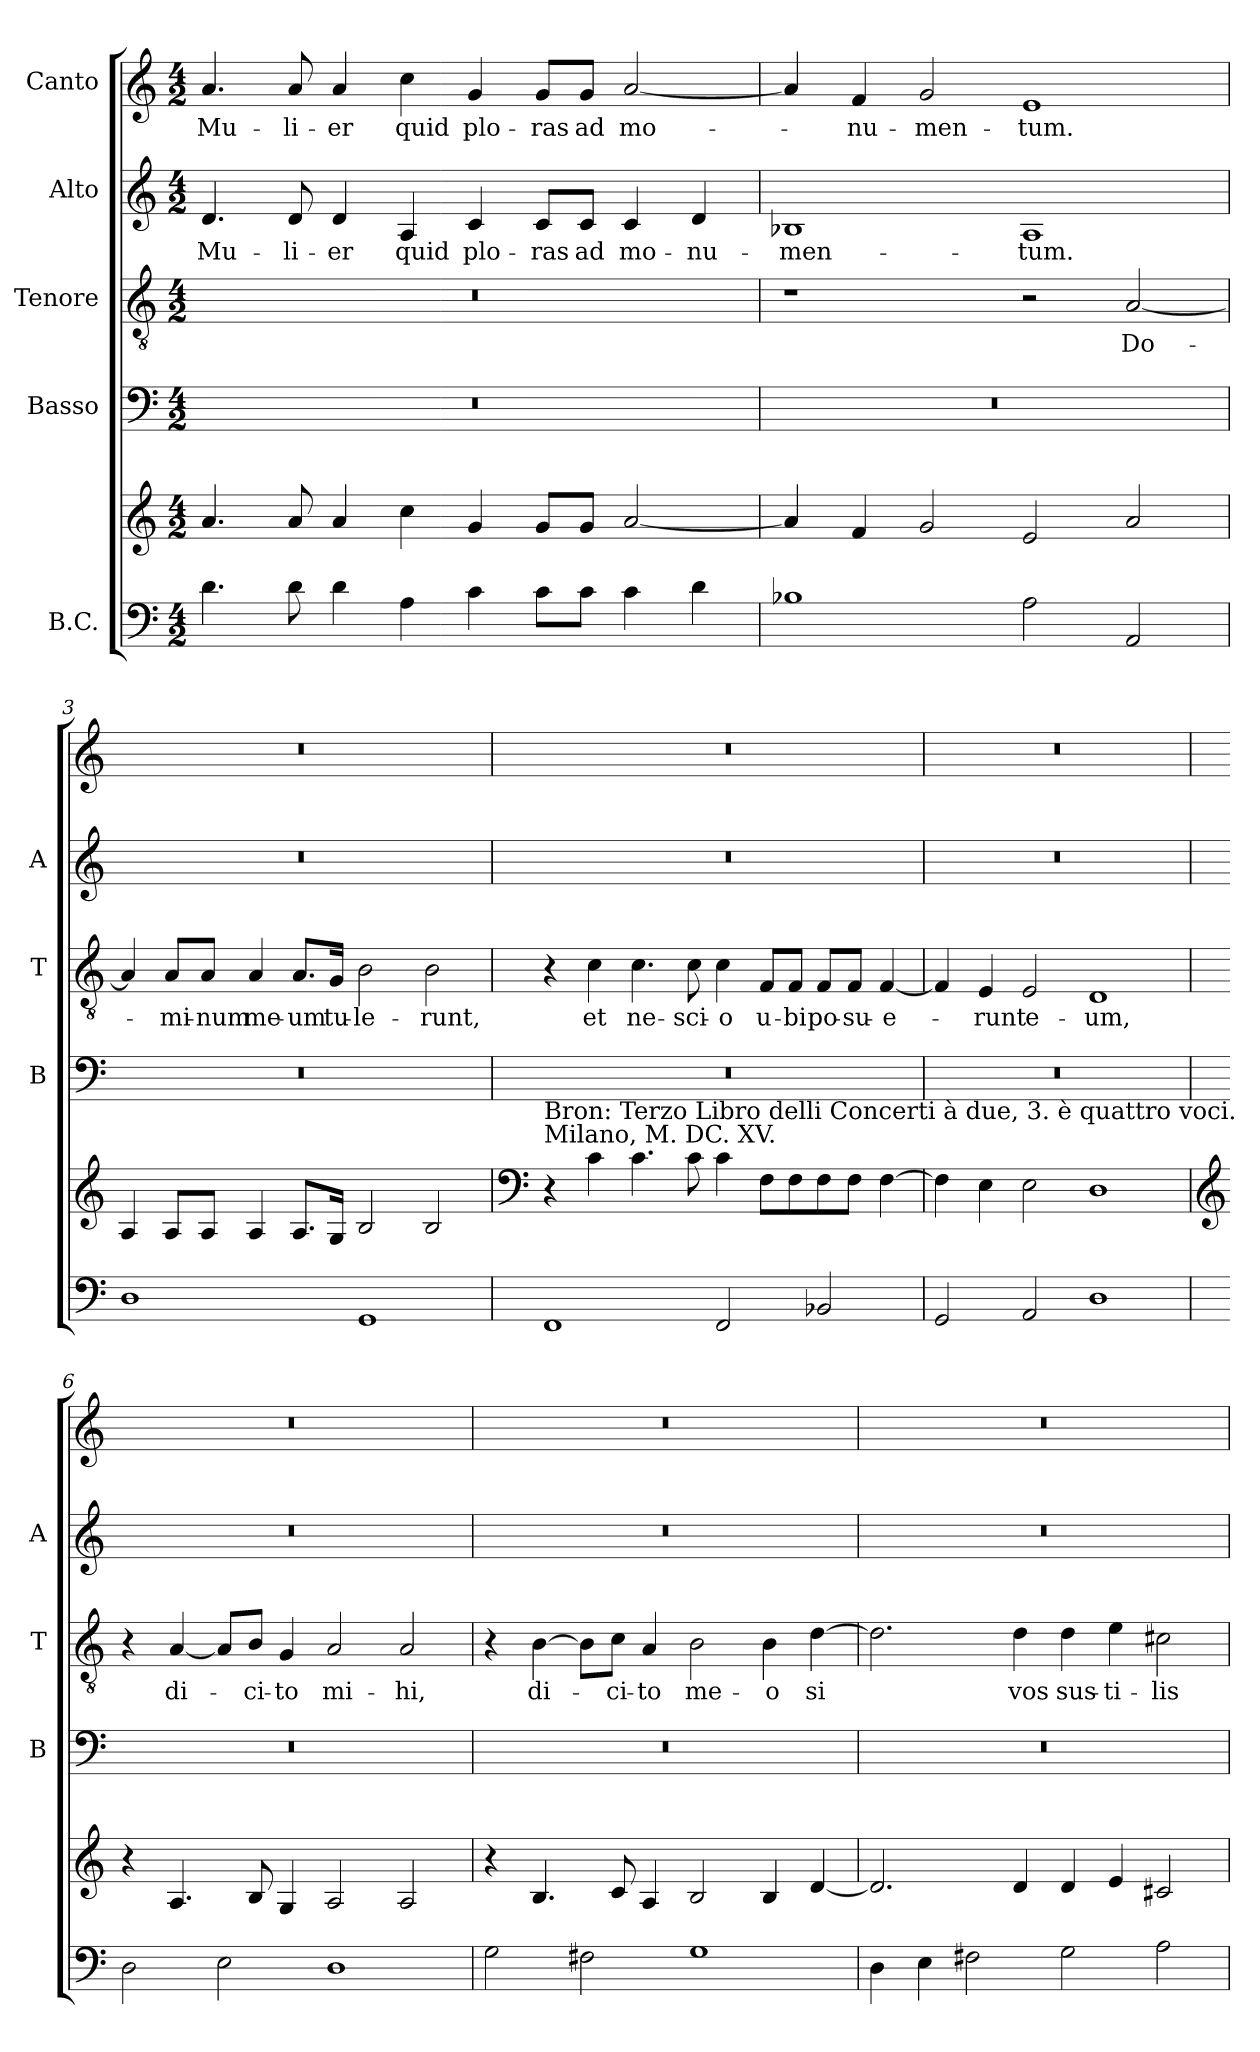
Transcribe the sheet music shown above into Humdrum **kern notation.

**kern	**kern	**kern	**kern	**text	**kern	**text	**kern	**text
*part5	*part5	*part4	*part3	*part3	*part2	*part2	*part1	*part1
*staff6	*staff5	*staff4	*staff3	*staff3	*staff2	*staff2	*staff1	*staff1
*I"B.C.	*	*I"Basso	*I"Tenore	*	*I"Alto	*	*I"Canto	*
*	*	*I'B	*I'T	*	*I'A	*	*	*
*clefF4	*clefG2	*clefF4	*clefGv2	*	*clefG2	*	*clefG2	*
*k[]	*k[]	*k[]	*k[]	*	*k[]	*	*k[]	*
*C:	*C:	*C:	*C:	*	*C:	*	*C:	*
*M4/2	*M4/2	*M4/2	*M4/2	*	*M4/2	*	*M4/2	*
=1	=1	=1	=1	=1	=1	=1	=1	=1
!	!	!	!	!	!	!LO:LY:b	!	!LO:LY:b
4.d\	4.a/	0r	0r	.	4.d/	Mu-	4.a/	Mu-
!	!	!	!	!	!	!LO:LY:b	!	!LO:LY:b
8d\	8a/	.	.	.	8d/	-li-	8a/	-li-
!	!	!	!	!	!	!LO:LY:b	!	!LO:LY:b
4d\	4a/	.	.	.	4d/	-er	4a/	-er
!	!	!	!	!	!	!LO:LY:b	!	!LO:LY:b
4A\	4cc\	.	.	.	4A/	quid	4cc\	quid
!	!	!	!	!	!	!LO:LY:b	!	!LO:LY:b
4c\	4g/	.	.	.	4c/	plo-	4g/	plo-
!	!	!	!	!	!	!LO:LY:b	!	!LO:LY:b
8c\L	8g/L	.	.	.	8c/L	-ras	8g/L	-ras
!	!	!	!	!	!	!LO:LY:b	!	!LO:LY:b
8c\J	8g/J	.	.	.	8c/J	ad	8g/J	ad
!	!	!	!	!	!	!LO:LY:b	!	!LO:LY:b
4c\	[2a/	.	.	.	4c/	mo-	[2a/	mo-
!	!	!	!	!	!	!LO:LY:b	!	!
4d\	.	.	.	.	4d/	-nu-	.	.
=2	=2	=2	=2	=2	=2	=2	=2	=2
!	!	!	!	!	!	!LO:LY:b	!	!
1B-X	4a/]	0r	1r	.	1B-X	-men-	4a/]	.
!	!	!	!	!	!	!	!	!LO:LY:b
.	4f/	.	.	.	.	.	4f/	-nu-
!	!	!	!	!	!	!	!	!LO:LY:b
.	2g/	.	.	.	.	.	2g/	-men-
!	!	!	!	!	!	!LO:LY:b	!	!LO:LY:b
2A\	2e/	.	2r	.	1A	-tum.	1e	-tum.
!	!	!	!	!LO:LY:b	!	!	!	!
2AA/	2a/	.	[2A/	Do-	.	.	.	.
=3	=3	=3	=3	=3	=3	=3	=3	=3
1D	4A/	0r	4A/]	.	0r	.	0r	.
!	!	!	!	!LO:LY:b	!	!	!	!
.	8A/L	.	8A/L	-mi-	.	.	.	.
!	!	!	!	!LO:LY:b	!	!	!	!
.	8A/J	.	8A/J	-num	.	.	.	.
!	!	!	!	!LO:LY:b	!	!	!	!
.	4A/	.	4A/	me-	.	.	.	.
!	!	!	!	!LO:LY:b	!	!	!	!
.	8.A/L	.	8.A/L	-um	.	.	.	.
!	!	!	!	!LO:LY:b	!	!	!	!
.	16G/Jk	.	16G/Jk	tu-	.	.	.	.
!	!	!	!	!LO:LY:b	!	!	!	!
1GG	2B/	.	2B\	-le-	.	.	.	.
!	!	!	!	!LO:LY:b	!	!	!	!
.	2B/	.	2B\	-runt,	.	.	.	.
!!LO:LB:g=z
=4	=4	=4	=4	=4	=4	=4	=4	=4
*	*clefF4	*	*	*	*	*	*	*
!	!LO:TX:a:t=Bron&colon; Terzo Libro delli Concerti à due, 3. è quattro voci.\nMilano, M. DC. XV.	!	!	!	!	!	!	!
1FF	4r	0r	4r	.	0r	.	0r	.
!	!	!	!	!LO:LY:b	!	!	!	!
.	4c\	.	4c\	et	.	.	.	.
!	!	!	!	!LO:LY:b	!	!	!	!
.	4.c\	.	4.c\	ne-	.	.	.	.
!	!	!	!	!LO:LY:b	!	!	!	!
.	8c\	.	8c\	-sci-	.	.	.	.
!	!	!	!	!LO:LY:b	!	!	!	!
2FF/	4c\	.	4c\	-o	.	.	.	.
!	!	!	!	!LO:LY:b	!	!	!	!
.	8F\L	.	8F/L	u-	.	.	.	.
!	!	!	!	!LO:LY:b	!	!	!	!
.	8F\	.	8F/J	-bi	.	.	.	.
!	!	!	!	!LO:LY:b	!	!	!	!
2BB-X/	8F\	.	8F/L	po-	.	.	.	.
!	!	!	!	!LO:LY:b	!	!	!	!
.	8F\J	.	8F/J	-su-	.	.	.	.
!	!	!	!	!LO:LY:b	!	!	!	!
.	[4F\	.	[4F/	-e-	.	.	.	.
=5	=5	=5	=5	=5	=5	=5	=5	=5
2GG/	4F\]	0r	4F/]	.	0r	.	0r	.
!	!	!	!	!LO:LY:b	!	!	!	!
.	4E\	.	4E/	-runt	.	.	.	.
!	!	!	!	!LO:LY:b	!	!	!	!
2AA/	2E\	.	2E/	e-	.	.	.	.
!	!	!	!	!LO:LY:b	!	!	!	!
1D	1D	.	1D	-um,	.	.	.	.
=6	=6	=6	=6	=6	=6	=6	=6	=6
*	*clefG2	*	*	*	*	*	*	*
2D\	4r	0r	4r	.	0r	.	0r	.
!	!	!	!	!LO:LY:b	!	!	!	!
.	4.A/	.	[4A/	di-	.	.	.	.
2E\	.	.	8A/L]	.	.	.	.	.
!	!	!	!	!LO:LY:b	!	!	!	!
.	8B/	.	8B/J	-ci-	.	.	.	.
!	!	!	!	!LO:LY:b	!	!	!	!
.	4G/	.	4G/	-to	.	.	.	.
!	!	!	!	!LO:LY:b	!	!	!	!
1D	2A/	.	2A/	mi-	.	.	.	.
!	!	!	!	!LO:LY:b	!	!	!	!
.	2A/	.	2A/	-hi,	.	.	.	.
!!LO:PB:g=z
=7	=7	=7	=7	=7	=7	=7	=7	=7
2G\	4r	0r	4r	.	0r	.	0r	.
!	!	!	!	!LO:LY:b	!	!	!	!
.	4.B/	.	[4B\	di-	.	.	.	.
2F#X\	.	.	8B\L]	.	.	.	.	.
!	!	!	!	!LO:LY:b	!	!	!	!
.	8c/	.	8c\J	-ci-	.	.	.	.
!	!	!	!	!LO:LY:b	!	!	!	!
.	4A/	.	4A/	-to	.	.	.	.
!	!	!	!	!LO:LY:b	!	!	!	!
1G	2B/	.	2B\	me-	.	.	.	.
!	!	!	!	!LO:LY:b	!	!	!	!
.	4B/	.	4B\	-o	.	.	.	.
!	!	!	!	!LO:LY:b	!	!	!	!
.	[4d/	.	[4d\	si	.	.	.	.
=8	=8	=8	=8	=8	=8	=8	=8	=8
4D\	2.d/]	0r	2.d\]	.	0r	.	0r	.
4E\	.	.	.	.	.	.	.	.
2F#X\	.	.	.	.	.	.	.	.
!	!	!	!	!LO:LY:b	!	!	!	!
.	4d/	.	4d\	vos	.	.	.	.
!	!	!	!	!LO:LY:b	!	!	!	!
2G\	4d/	.	4d\	sus-	.	.	.	.
!	!	!	!	!LO:LY:b	!	!	!	!
.	4e/	.	4e\	-ti-	.	.	.	.
!	!	!	!	!LO:LY:b	!	!	!	!
2A\	2c#X/	.	2c#X\	-lis-	.	.	.	.
=	=	=	=	=	=	=	=	=
*-	*-	*-	*-	*-	*-	*-	*-	*-
